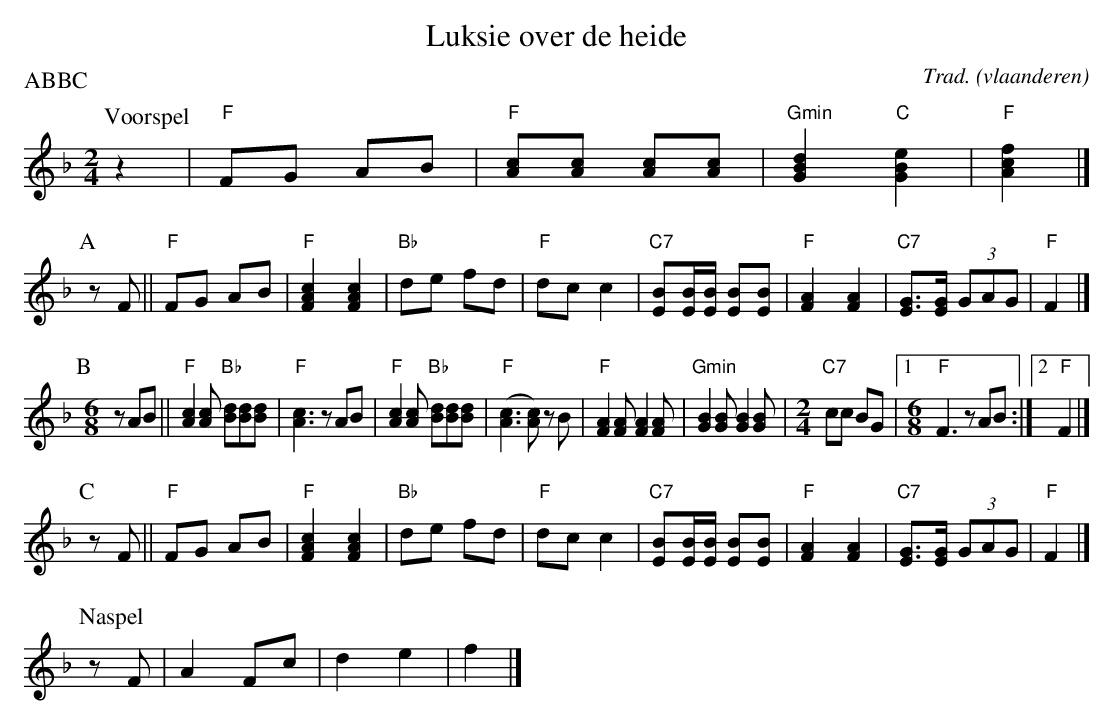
X:1
T:Luksie over de heide
O:vlaanderen
C:Trad.
P:ABBC
L:1/8
M:2/4
K:F
P:Voorspel
z2 |"F"FG AB | "F"[cA][cA] [cA][cA] | "Gmin"[d2B2G2] "C"[e2B2G2] | "F"[f2c2A2] |]
P:A
z F||"F"FG AB | "F"[c2A2F2] [c2A2F2] | "Bb"de fd | "F"dc c2| "C7"[BE][B/E/][B/E/] [BE][BE] | "F"[A2F2] [A2F2] | "C7"[GE]>[GE] (3GAG | "F"F2 |]
P:B
M:6/8
zAB || "F"[c2A2][cA] "Bb"[dB][dB][dB] | "F"[c3A3] zAB | "F"[c2A2][cA] "Bb"[dB][dB][dB] | "F"([c3A3] [cA]) z B | "F"[A2F2] [AF] [A2F2] [AF] | "Gmin"[B2G2] [BG] [B2G2] [BG] |[M:2/4][L:1/8]"C7"cc BG|1[M:6/8] "F"F3 zAB :|2 "F"F2|]
P:C
z F||"F"FG AB | "F"[c2A2F2] [c2A2F2] | "Bb"de fd | "F"dc c2| "C7"[BE][B/E/][B/E/] [BE][BE] | "F"[A2F2] [A2F2] | "C7"[GE]>[GE] (3GAG | "F"F2 |]
P:Naspel
z F|A2 Fc | d2 e2 | f2 |]
